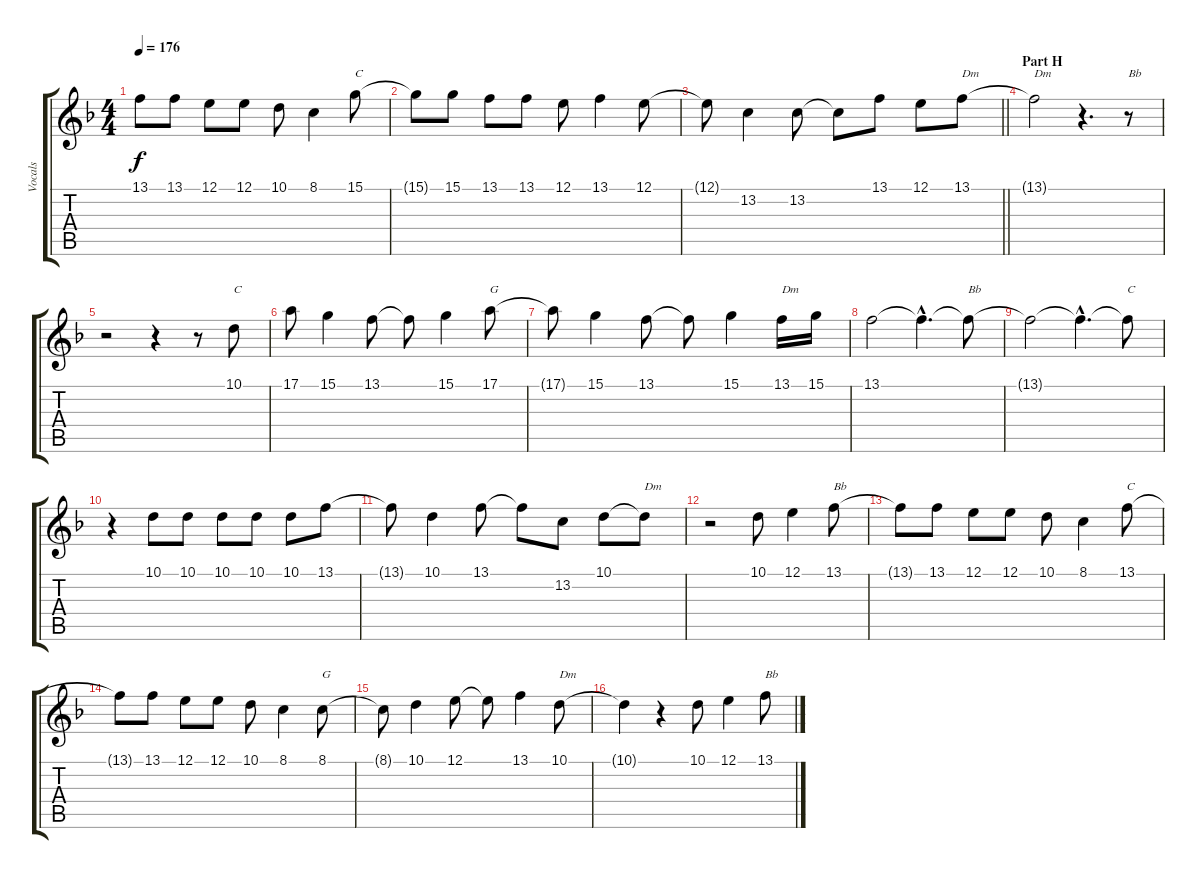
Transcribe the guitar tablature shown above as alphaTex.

\track ("Vocals" "Vocals") {instrument trumpet}
\staff {score tabs}
\tuning (E4 B3 G3 D3 A2 E2) {hide}
\ts (4 4)
\tempo 176
\clef g2
\ks f
13.1{t}.8{dy f} 13.1.8 12.1.8 12.1.8 10.1.8 8.1.4 15.1.8{txt "C"} |
15.1{t}.8 15.1.8 13.1.8 13.1.8 12.1.8 13.1.4 12.1.8 |
\barLineRight lightlight
12.1{t}.8 13.2.4 13.2.8 13.2{t}.8 13.1.8 12.1.8 13.1.8{txt "Dm"} |
\section ("" "Part H")
13.1{t}.2{txt "Dm"} r.4{d} r.8{txt "Bb"} |
r.2 r.4 r.8 10.1.8{txt "C"} |
17.1.8 15.1.4 13.1.8 13.1{t}.8 15.1.4 17.1.8{txt "G"} |
17.1{t}.8 15.1.4 13.1.8 13.1{t}.8 15.1.4 13.1.16{txt "Dm"} 15.1.16 |
13.1.2 13.1{hac t}.4{d} 13.1{t}.8{txt "Bb"} |
13.1{t}.2 13.1{hac t}.4{d} 13.1{t}.8{txt "C"} |
r.4 10.1.8 10.1.8 10.1.8 10.1.8 10.1.8 13.1.8 |
13.1{t}.8 10.1.4 13.1.8 13.1{t}.8 13.2.8 10.1.8 10.1{t}.8{txt "Dm"} |
r.2 10.1.8 12.1.4 13.1.8{txt "Bb"} |
13.1{t}.8 13.1.8 12.1.8 12.1.8 10.1.8 8.1.4 13.1.8{txt "C"} |
13.1{t}.8 13.1.8 12.1.8 12.1.8 10.1.8 8.1.4 8.1.8{txt "G"} |
8.1{t}.8 10.1.4 12.1.8 12.1{t}.8 13.1.4 10.1.8{txt "Dm"} |
10.1{t}.4 r.4 10.1.8 12.1.4 13.1.8{txt "Bb"}
